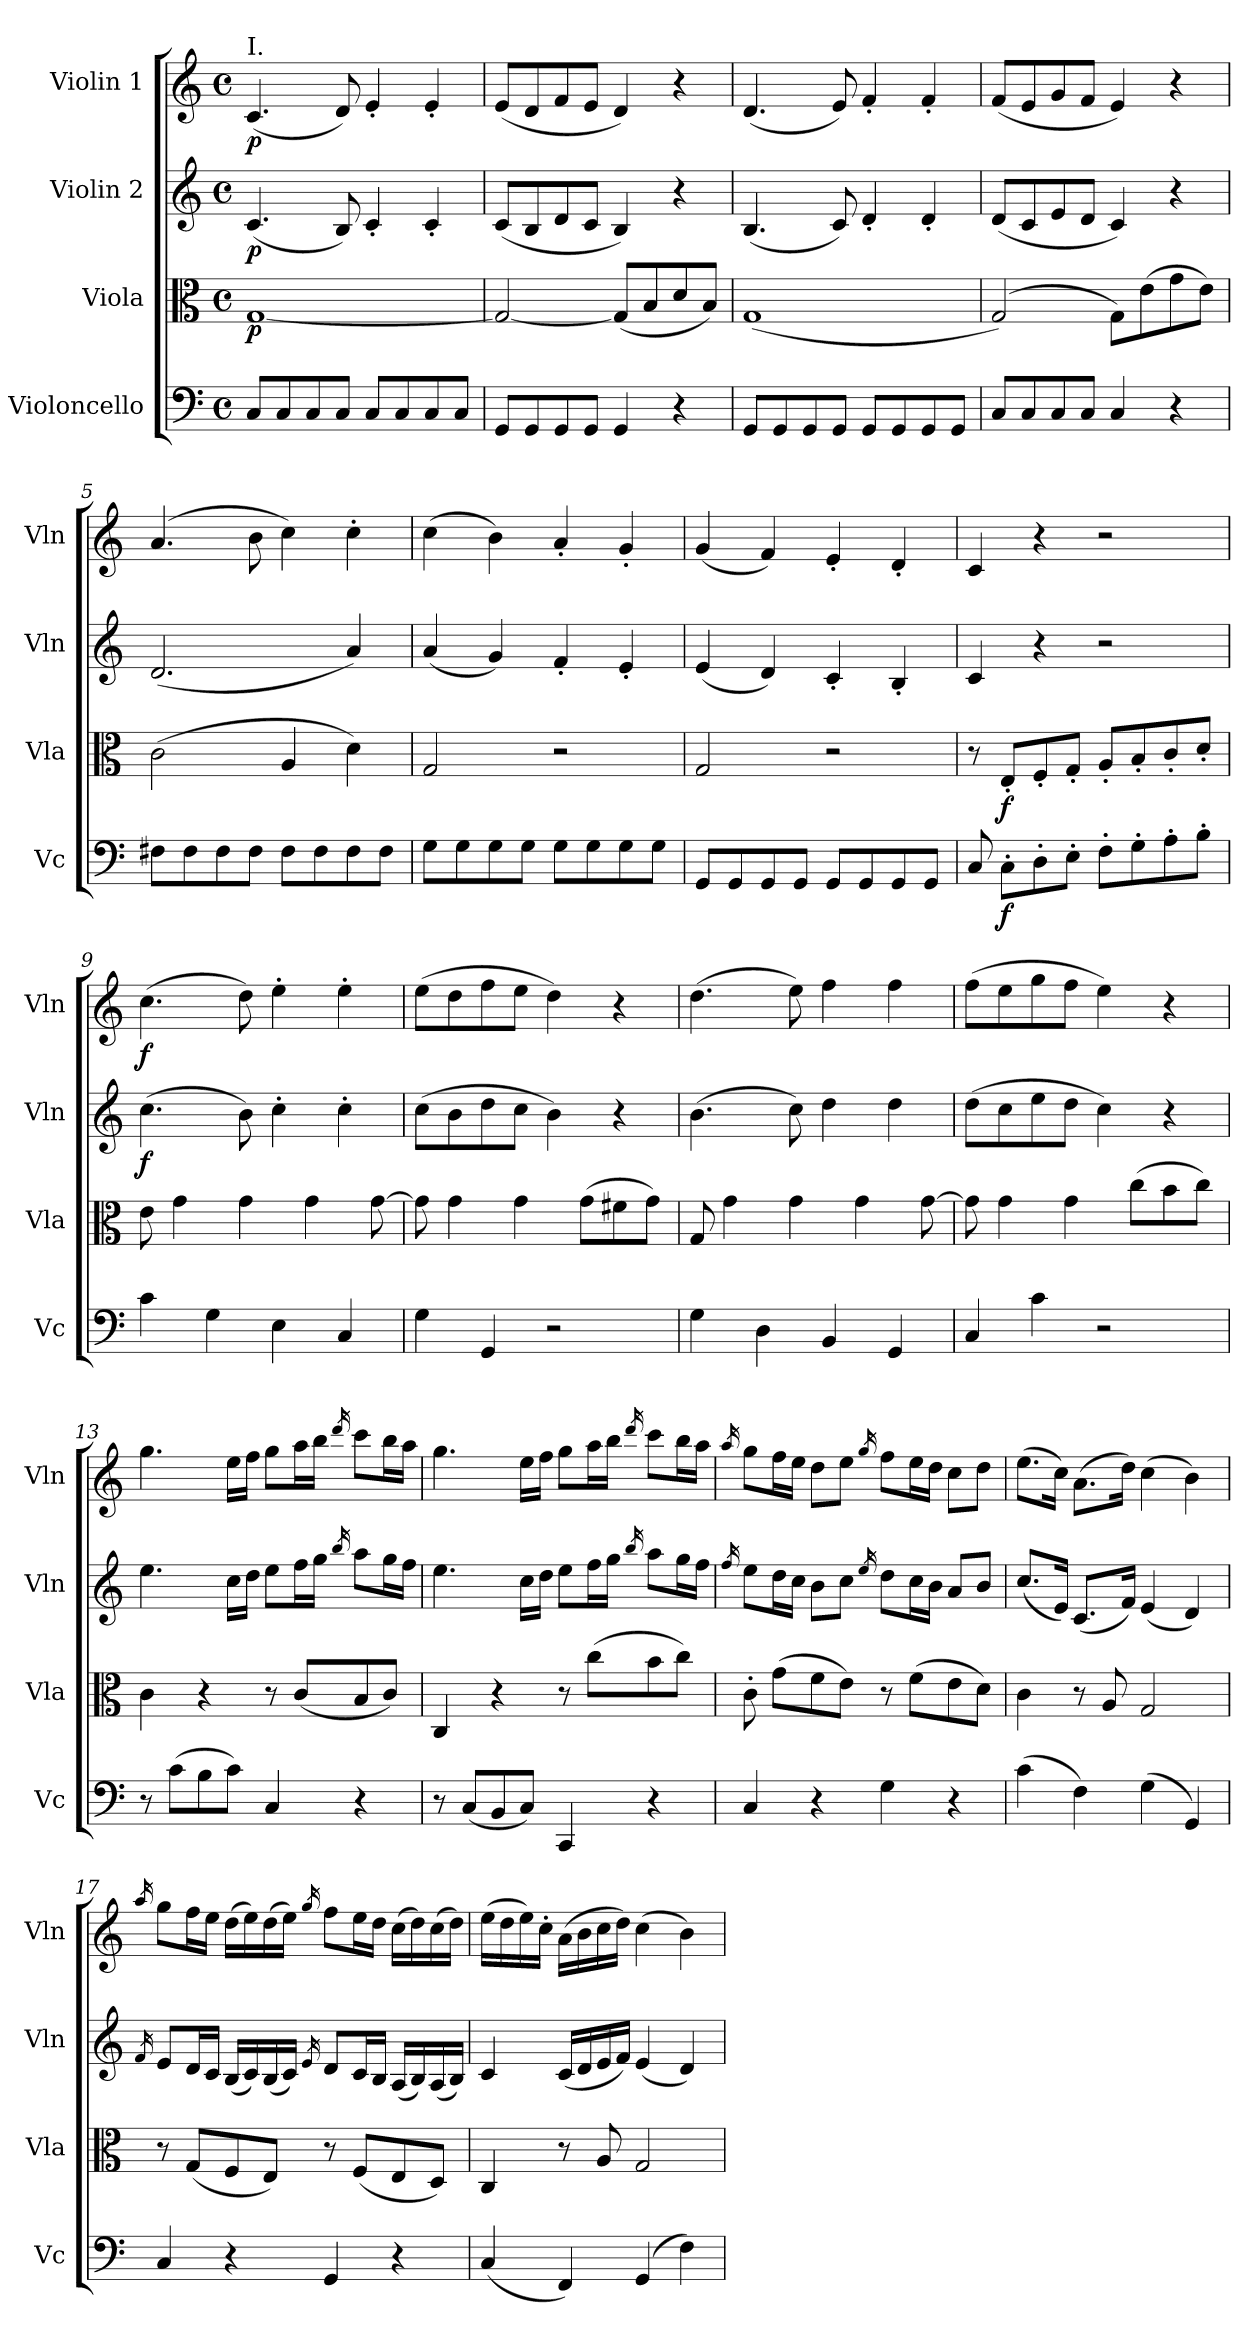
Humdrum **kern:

**kern	**dynam	**kern	**dynam	**kern	**dynam	**kern	**dynam
*part4	*part4	*part3	*part3	*part2	*part2	*part1	*part1
*staff4	*staff4	*staff3	*staff3	*staff2	*staff2	*staff1	*staff1
*I"Violoncello	*	*I"Viola	*	*I"Violin 2	*	*I"Violin 1	*
*I'Vc	*	*I'Vla	*	*I'Vln	*	*I'Vln	*
*clefF4	*	*clefC3	*	*clefG2	*	*clefG2	*
*k[]	*	*k[]	*	*k[]	*	*k[]	*
*M4/4	*	*M4/4	*	*M4/4	*	*M4/4	*
*met(c)	*	*met(c)	*	*met(c)	*	*met(c)	*
=1	=1	=1	=1	=1	=1	=1	=1
!	!	!	!	!	!	!LO:TX:a:t=I.	!
!	!	!	!LO:DY:b	!	!LO:DY:b	!	!LO:DY:b
8C/L	.	[1G	p	(4.c/	p	(4.c/	p
8C/	.	.	.	.	.	.	.
8C/	.	.	.	.	.	.	.
8C/J	.	.	.	8B/)	.	8d/)	.
8C/L	.	.	.	4c'/	.	4e'/	.
8C/	.	.	.	.	.	.	.
8C/	.	.	.	4c'/	.	4e'/	.
8C/J	.	.	.	.	.	.	.
=2	=2	=2	=2	=2	=2	=2	=2
8GG/L	.	2G/_	.	(8c/L	.	(8e/L	.
8GG/	.	.	.	8B/	.	8d/	.
8GG/	.	.	.	8d/	.	8f/	.
8GG/J	.	.	.	8c/J	.	8e/J	.
4GG/	.	(8G/L]	.	4B/)	.	4d/)	.
.	.	8B/	.	.	.	.	.
4r	.	8d/	.	4r	.	4r	.
.	.	8B/J)	.	.	.	.	.
=3	=3	=3	=3	=3	=3	=3	=3
8GG/L	.	(1G	.	(4.B/	.	(4.d/	.
8GG/	.	.	.	.	.	.	.
8GG/	.	.	.	.	.	.	.
8GG/J	.	.	.	8c/)	.	8e/)	.
8GG/L	.	.	.	4d'/	.	4f'/	.
8GG/	.	.	.	.	.	.	.
8GG/	.	.	.	4d'/	.	4f'/	.
8GG/J	.	.	.	.	.	.	.
=4	=4	=4	=4	=4	=4	=4	=4
8C/L	.	(2G/)	.	(8d/L	.	(8f/L	.
8C/	.	.	.	8c/	.	8e/	.
8C/	.	.	.	8e/	.	8g/	.
8C/J	.	.	.	8d/J	.	8f/J	.
4C/	.	8G\L)	.	4c/)	.	4e/)	.
.	.	(8e\	.	.	.	.	.
4r	.	8g\	.	4r	.	4r	.
.	.	8e\J)	.	.	.	.	.
!!LO:LB:g=z
=5	=5	=5	=5	=5	=5	=5	=5
8F#X\L	.	(2c\	.	(2.d/	.	(4.a/	.
8F#\	.	.	.	.	.	.	.
8F#\	.	.	.	.	.	.	.
8F#\J	.	.	.	.	.	8b\	.
8F#\L	.	4A/	.	.	.	4cc\)	.
8F#\	.	.	.	.	.	.	.
8F#\	.	4d\)	.	4a/)	.	4cc'\	.
8F#\J	.	.	.	.	.	.	.
=6	=6	=6	=6	=6	=6	=6	=6
8G\L	.	2G/	.	(4a/	.	(4cc\	.
8G\	.	.	.	.	.	.	.
8G\	.	.	.	4g/)	.	4b\)	.
8G\J	.	.	.	.	.	.	.
8G\L	.	2r	.	4f'/	.	4a'/	.
8G\	.	.	.	.	.	.	.
8G\	.	.	.	4e'/	.	4g'/	.
8G\J	.	.	.	.	.	.	.
=7	=7	=7	=7	=7	=7	=7	=7
8GG/L	.	2G/	.	(4e/	.	(4g/	.
8GG/	.	.	.	.	.	.	.
8GG/	.	.	.	4d/)	.	4f/)	.
8GG/J	.	.	.	.	.	.	.
8GG/L	.	2r	.	4c'/	.	4e'/	.
8GG/	.	.	.	.	.	.	.
8GG/	.	.	.	4B'/	.	4d'/	.
8GG/J	.	.	.	.	.	.	.
!!LO:LB:g=z
=8	=8	=8	=8	=8	=8	=8	=8
8C/	.	8r	.	4c/	.	4c/	.
!	!LO:DY:b	!	!LO:DY:b	!	!	!	!
8C'\L	f	8E'/L	f	.	.	.	.
8D'\	.	8F'/	.	4r	.	4r	.
8E'\J	.	8G'/J	.	.	.	.	.
8F'\L	.	8A'/L	.	2r	.	2r	.
8G'\	.	8B'/	.	.	.	.	.
8A'\	.	8c'/	.	.	.	.	.
8B'\J	.	8d'/J	.	.	.	.	.
=9	=9	=9	=9	=9	=9	=9	=9
!	!	!	!	!	!LO:DY:b	!	!LO:DY:b
4c\	.	8e\	.	(4.cc\	f	(4.cc\	f
.	.	4g\	.	.	.	.	.
4G\	.	.	.	.	.	.	.
.	.	4g\	.	8b\)	.	8dd\)	.
4E\	.	.	.	4cc'\	.	4ee'\	.
.	.	4g\	.	.	.	.	.
4C/	.	.	.	4cc'\	.	4ee'\	.
.	.	[8g\	.	.	.	.	.
=10	=10	=10	=10	=10	=10	=10	=10
4G\	.	8g\]	.	(8cc\L	.	(8ee\L	.
.	.	4g\	.	8b\	.	8dd\	.
4GG/	.	.	.	8dd\	.	8ff\	.
.	.	4g\	.	8cc\J	.	8ee\J	.
2r	.	.	.	4b\)	.	4dd\)	.
.	.	(8g\L	.	.	.	.	.
.	.	8f#X\	.	4r	.	4r	.
.	.	8g\J)	.	.	.	.	.
=11	=11	=11	=11	=11	=11	=11	=11
4G\	.	8G/	.	(4.b\	.	(4.dd\	.
.	.	4g\	.	.	.	.	.
4D\	.	.	.	.	.	.	.
.	.	4g\	.	8cc\)	.	8ee\)	.
4BB/	.	.	.	4dd\	.	4ff\	.
.	.	4g\	.	.	.	.	.
4GG/	.	.	.	4dd\	.	4ff\	.
.	.	[8g\	.	.	.	.	.
=12	=12	=12	=12	=12	=12	=12	=12
4C/	.	8g\]	.	(8dd\L	.	(8ff\L	.
.	.	4g\	.	8cc\	.	8ee\	.
4c\	.	.	.	8ee\	.	8gg\	.
.	.	4g\	.	8dd\J	.	8ff\J	.
2r	.	.	.	4cc\)	.	4ee\)	.
.	.	(8cc\L	.	.	.	.	.
.	.	8b\	.	4r	.	4r	.
.	.	8cc\J)	.	.	.	.	.
!!LO:LB:g=z
=13	=13	=13	=13	=13	=13	=13	=13
8r	.	4c\	.	4.ee\	.	4.gg\	.
(8c\L	.	.	.	.	.	.	.
8B\	.	4r	.	.	.	.	.
8c\J)	.	.	.	16cc\LL	.	16ee\LL	.
.	.	.	.	16dd\JJ	.	16ff\JJ	.
4C/	.	8r	.	8ee\L	.	8gg\L	.
.	.	(8c/L	.	16ff\L	.	16aa\L	.
.	.	.	.	16gg\JJ	.	16bb\JJ	.
.	.	.	.	16qbb/	.	16qddd/	.
4r	.	8B/	.	8aa\L	.	8ccc\L	.
.	.	8c/J)	.	16gg\L	.	16bb\L	.
.	.	.	.	16ff\JJ	.	16aa\JJ	.
=14	=14	=14	=14	=14	=14	=14	=14
8r	.	4C/	.	4.ee\	.	4.gg\	.
(8C/L	.	.	.	.	.	.	.
8BB/	.	4r	.	.	.	.	.
8C/J)	.	.	.	16cc\LL	.	16ee\LL	.
.	.	.	.	16dd\JJ	.	16ff\JJ	.
4CC/	.	8r	.	8ee\L	.	8gg\L	.
.	.	(8cc\L	.	16ff\L	.	16aa\L	.
.	.	.	.	16gg\JJ	.	16bb\JJ	.
.	.	.	.	16qbb/	.	16qddd/	.
4r	.	8b\	.	8aa\L	.	8ccc\L	.
.	.	8cc\J)	.	16gg\L	.	16bb\L	.
.	.	.	.	16ff\JJ	.	16aa\JJ	.
=15	=15	=15	=15	=15	=15	=15	=15
.	.	.	.	16qff/	.	16qaa/	.
4C/	.	8c'\	.	8ee\L	.	8gg\L	.
.	.	(8g\L	.	16dd\L	.	16ff\L	.
.	.	.	.	16cc\JJ	.	16ee\JJ	.
4r	.	8f\	.	8b\L	.	8dd\L	.
.	.	8e\J)	.	8cc\J	.	8ee\J	.
.	.	.	.	16qee/	.	16qgg/	.
4G\	.	8r	.	8dd\L	.	8ff\L	.
.	.	(8f\L	.	16cc\L	.	16ee\L	.
.	.	.	.	16b\JJ	.	16dd\JJ	.
4r	.	8e\	.	8a/L	.	8cc\L	.
.	.	8d\J)	.	8b/J	.	8dd\J	.
!!LO:LB:g=z
=16	=16	=16	=16	=16	=16	=16	=16
(4c\	.	4c\	.	(8.cc/L	.	(8.ee\L	.
.	.	.	.	16e/Jk)	.	16cc\Jk)	.
4F\)	.	8r	.	(8.c/L	.	(8.a\L	.
.	.	8A/	.	.	.	.	.
.	.	.	.	16f/Jk)	.	16dd\Jk)	.
(4G\	.	2G/	.	(4e/	.	(4cc\	.
4GG/)	.	.	.	4d/)	.	4b\)	.
=17	=17	=17	=17	=17	=17	=17	=17
.	.	.	.	16qf/	.	16qaa/	.
4C/	.	8r	.	8e/L	.	8gg\L	.
.	.	(8G/L	.	16d/L	.	16ff\L	.
.	.	.	.	16c/JJ	.	16ee\JJ	.
4r	.	8F/	.	(16B/LL	.	(16dd\LL	.
.	.	.	.	16c/)	.	16ee\)	.
.	.	8E/J)	.	(16B/	.	(16dd\	.
.	.	.	.	16c/JJ)	.	16ee\JJ)	.
.	.	.	.	16qe/	.	16qgg/	.
4GG/	.	8r	.	8d/L	.	8ff\L	.
.	.	(8F/L	.	16c/L	.	16ee\L	.
.	.	.	.	16B/JJ	.	16dd\JJ	.
4r	.	8E/	.	(16A/LL	.	(16cc\LL	.
.	.	.	.	16B/)	.	16dd\)	.
.	.	8D/J)	.	(16A/	.	(16cc\	.
.	.	.	.	16B/JJ)	.	16dd\JJ)	.
=18	=18	=18	=18	=18	=18	=18	=18
(4C/	.	4C/	.	4c/	.	(16ee\LL	.
.	.	.	.	.	.	16dd\	.
.	.	.	.	.	.	16ee\)	.
.	.	.	.	.	.	16cc'\JJ	.
4FF/)	.	8r	.	(16c/LL	.	(16a\LL	.
.	.	.	.	16d/	.	16b\	.
.	.	8A/	.	16e/	.	16cc\	.
.	.	.	.	16f/JJ)	.	16dd\JJ)	.
(4GG/	.	2G/	.	(4e/	.	(4cc\	.
4F\)	.	.	.	4d/)	.	4b\)	.
=	=	=	=	=	=	=	=
*-	*-	*-	*-	*-	*-	*-	*-
